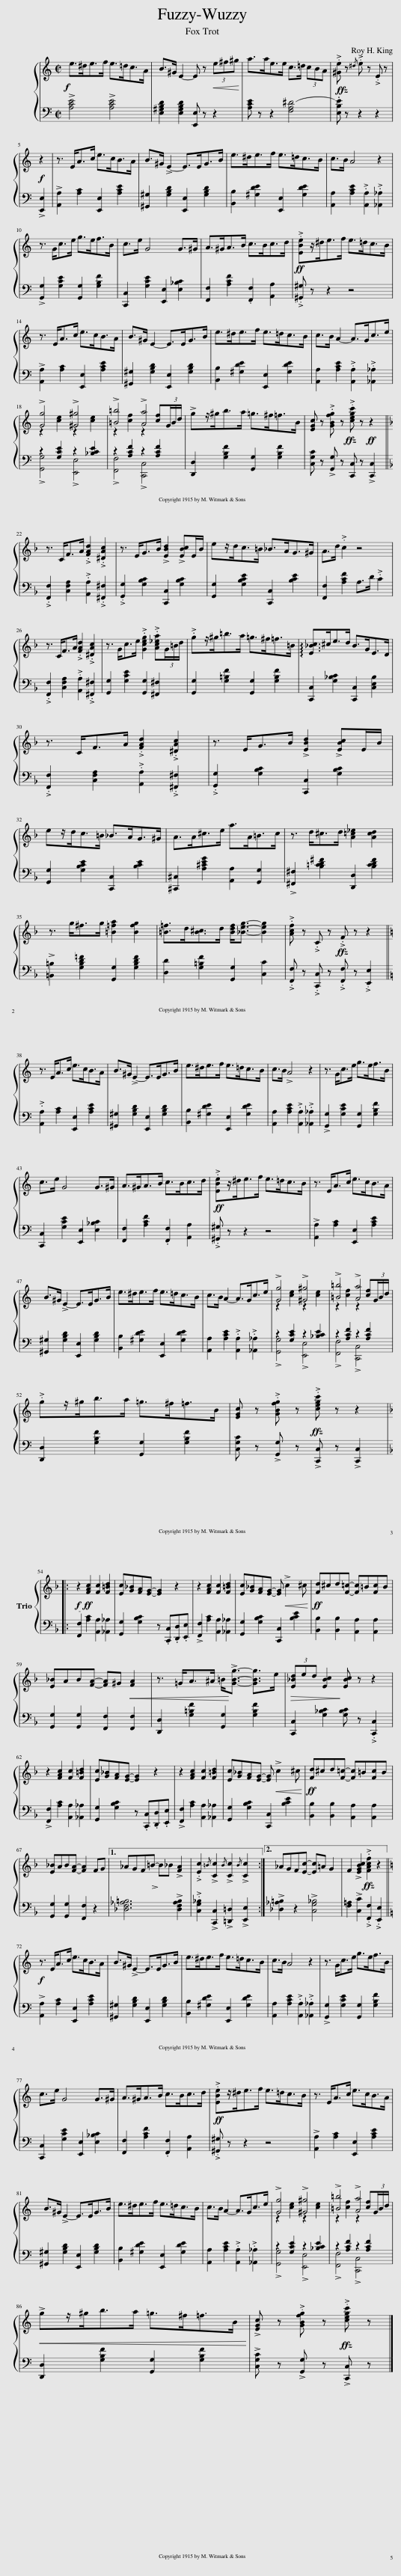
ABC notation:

X:1
%%score { ( 1 3 ) | ( 2 4 ) }
L:1/8
Q:1/4=170
M:2/2
I:linebreak $
K:C
V:1 treble
V:3 treble
V:2 bass
V:4 bass
V:1
!f! e>^de>f e>=dc>A | B>^G E2- E z!<(! (3e^f^g!<)! | a>ae>e c>=d (3cBA | .[^Ge] z{/^d} .e z .E z |$!f! z2 | %5
 z3/2 E<Ac/ e>cB>A | B>^G !>!E2- E>EG>B | e>^de>f e>=dc>B | c>B A4 z2 |$ z3/2 G<ce/ g>ef>B | %10
 c>e G4 G>^G | A>^GA>B c>Bc>d |!ff! .[EBe]z/^d<ef/ e>=dc>B |$ z3/2 E<Ac/ e>cB>A | B>^G E2- E>EG>B | %15
 e>^de>f e>=dc>B | c>B A2- A>Gc>e |$ !>![Gg]4 !>![^G^g]4 | !>![=B=b]4 !>![Aa]4 | !>!gz/^g<ba/ =g>^f=f>B | %20
 [EGc] z .[GBfg] z .[cegc'] z!ff! z2 ||$[K:F] z3/2 C<FA/ .[FAd]2 .[^DAc]2 | z3/2 E<GB/ !>![EBd]2 !>![EBc]E/B/ | ez/d<c=B/ _B>AG>^G | A>d .c2 z4 |$ %25
 z3/2 C<FA/ .[FAd]2 .[^DAc]2 | z3/2 G<ce/ .[Gceg]2 .[Ac_ea](3G/=B/d/ | .gz/^g<=ba/ =g>^f=f>=B | !arpeggio![E_Bc]>^ce>d B>GE>D |$ z3/2 C<FA/ .[FAd]2 .[^DAc]2 | %30
 z3/2 E<GB/ !>![EBd]2 !>![EBc]E/B/ |$ ez/d<c=B/ _B>AG>^G | A>A^c>e a>A=B>c | z3/2 d<^cd/ [A=c_e]2 [Acd]2 |$ z3/2 g<^fg/ [=B=fa]2 [Bfg]2 | %35
 [=B=f]>d[B^c]>d [Bdf]<[_Beg]- [Beg]2 | .[Acf] z .C z .F z z2 ||$[K:C] z3/2 E<Ac/ e>cB>A | B>^G !>!E2- E>EG>B | e>^de>f e>=dc>B | %40
 c>B !>!A4 z2 | z3/2 G<ce/ g>ef>B |$ c>e G4 G>^G | A>^GA>B c>Bc>d |!ff! .[EBe]z/^d<ef/ e>=dc>B | %45
 z3/2 E<Ac/ e>cB>A |$ B>^G !>!E2- E>EG>B | e>^de>f e>=dc>B | c>B A2- A>Gc>e | !>![Gg]4 !>![^G^g]4 | %50
 !>![=B=b]4 !>![Aa]4 |$ .gz/^g<ba/ =g>^f=f>B | [EGc] z .[GBfg] z .[cegc'] z z2 |:$[K:F]!f!!ff! z2 [FAc]2 [Fc]2 [F=Bd]2 | [Ec][G_B][FA][EG]- [EG]2 z2 | %55
 z2 [FAc]2 [Fc]2 [F=Bd]2 | [Ec][G_B][FA][EG]- [EG]!<(! !>!c2 ^c!<)! |!ff! [Fd]^cd[F=c]- [Fc]=B[Fc]B |$ [E_B]AB[FA]- [FA]^G!<(! [FA]2 | z3/2 =G<A^A/ =B<!<)!!>![GBg]- [GBg]>e | %60
!>(! (3[E_Bd]ed [EBc]2!>)! [EBc] z z2 |$ z2 [FAc]2 [Fc]2 [F=Bd]2 | [Ec][G_B][FA][EG]- [EG]2 z2 | z2 [FAc]2 [Fc]2 [F=Bd]2 | [Ec][G_B][FA][EG]- [EG]!<(! !>!c2 ^c!<)! | %65
!ff! [Fd]^cd[F=c]- [Fc]=B[Fc]B |$ [E_B]AB[FA]- [FA]2 FG |1 _AGF!>!=B- B_B !>![FA]2 | .[Ec]2{/=B} !>![Cc]2{/B} !>![Cc]2{/B} !>![Cc]2 :|2 _AGF[Ec]- [Ec]=A G2 | %70
 F2 !>![EGBc]2 .[FAcf]2 z2 ||$[K:C]!f! z3/2 E<Ac/ e>cB>A | B>^G !>!E2- E>EG>B | e>^de>f e>=dc>B | c>B A4 z2 | %75
 z3/2 G<ce/ g>ef>B |$ c>e G4 G>^G | A>^GA>B c>Bc>d |!ff! .[EBe]z/^d<ef/ e>=dc>B | z3/2 E<Ac/ e>cB>A |$ %80
 B>^G !>!E2- E>EG>B | e>^de>f e>=dc>B | c>B A2- A>Gc>e | !>![Gg]4 !>![^G^g]4 | !>![=B=b]4 !>![Aa]4 |$ %85
!<(! !>!gz/^g<ba/ =g>^f=f>B!<)! | !>![EGc] z .[GBfg] z .[cegc'] z |] %87
V:2
 !>![A,CE]4 !>![A,CE]4 | [E,^G,B,D]2 [E,G,B,D]2 [E,,E,] z z2 | [A,CE] z z2 ([F,A,^D]4 | .[E,B,E]) z z2 z2 |$ !>![E,,E,]2 | %5
 !>![A,,A,]2 [A,C]2 [E,,E,]2 [A,CE]2 | [^G,,^G,]2 [G,B,D]2 [E,,E,]2 [G,B,D]2 | [B,,B,]2 [^G,DE]2 [E,,E,]2 [G,DE]2 | [A,,A,]2 [A,CE]2 .[A,,A,]2 .[_A,,_A,]2 |$ !>![G,,G,]2 [G,CE]2 [G,,G,]2 [G,B,F]2 | %10
 [C,,C,]2 [G,CE]2 [E,,E,]2 [E,_B,C]2 | [F,,F,]2 [A,CF]2 .[F,,F,]2 [A,,A,]2 | .[^G,,^G,] z z2 z4 |$ !>![A,,A,]2 [A,C]2 [E,,E,]2 [A,CE]2 | [^G,,^G,]2 [G,B,D]2 [E,,E,]2 [G,B,D]2 | %15
 [B,,B,]2 [^G,DE]2 [E,,E,]2 [G,DE]2 | [A,,A,]2 [A,CE]2 .[A,,A,]2 .[_A,,_A,]2 |$ !>![G,,G,]4 !>![E,,E,]4 | !>![F,,F,]4 !>![C,,C,]4 | [D,,D,]2 [G,B,F]2 [G,,G,]2 [G,B,F]2 | %20
 [C,G,C] z !>![G,,G,] z [C,,C,] z !>![C,,C,]2 ||$[K:F] .[F,,F,]2 [C,F,A,]2 .[A,,A,]2 .[^F,,^F,]2 | .[G,,G,]2 [G,B,C]2 [C,,C,]2 [G,B,C]2 | [G,,G,]2 [G,B,CE]2 [C,,C,]2 [B,CE]2 | [F,,F,]2 [A,CF]2 A,>D .C2 |$ %25
 .[F,,F,]2 [C,F,A,]2 .[A,,A,]2 .[^F,,^F,]2 | [G,,G,]2 [G,CE]2 [G,,G,]2 [^F,,^F,]2 | [G,,G,]2 [G,=B,F]2 [G,,G,]2 [G,B,F]2 | [C,,C,]2 [G,_B,C]2 [C,,C,]2 [C,E,B,]2 |$ .[F,,F,]2 [C,F,A,]2 .[A,,A,]2 .[^F,,^F,]2 | %30
 .[G,,G,]2 [G,B,C]2 [C,,C,]2 [G,B,C]2 |$ [G,,G,]2 [G,B,CE]2 [C,,C,]2 [B,CE]2 | [^C,,^C,]2 [A,^CEG]2 [A,,A,]2 [G,,G,]2 | !>![^F,,^F,]2 [B,=CD^F]2 [D,,D,]2 [B,CDF]2 |$ !>![=B,,=B,]2 [G,B,D=F]2 [G,,G,]2 [G,B,DF]2 | %35
 [D,D]2 [G,=B,F]2 [G,,G,]2 [C,C]2 | .[F,,F,] z .[C,,C,] z .[F,,F,] z .[E,,E,]2 ||$[K:C] .[A,,A,]2 [A,C]2 [E,,E,]2 [A,CE]2 | [^G,,^G,]2 [G,B,D]2 [E,,E,]2 [G,B,D]2 | [B,,B,]2 [^G,DE]2 [E,,E,]2 [G,DE]2 | %40
 [A,,A,]2 [A,CE]2 .[A,,A,]2 .[_A,,_A,]2 | !>![G,,G,]2 [G,CE]2 [G,,G,]2 [G,B,F]2 |$ [C,,C,]2 [G,CE]2 [E,,E,]2 [E,_B,C]2 | [F,,F,]2 [A,CF]2 .[F,,F,]2 [A,,A,]2 | .[^G,,^G,] z z2 z4 | %45
 !>![A,,A,]2 [A,C]2 [E,,E,]2 [A,CE]2 |$ [^G,,^G,]2 [G,B,D]2 [E,,E,]2 [G,B,D]2 | [B,,B,]2 [^G,DE]2 [E,,E,]2 [G,DE]2 | [A,,A,]2 [A,CE]2 .[A,,A,]2 .[_A,,_A,]2 | !>![G,,G,]4 !>![E,,E,]4 | %50
 !>![F,,F,]4 !>![C,,C,]4 |$ [D,,D,]2 [G,B,F]2 [G,,G,]2 [G,B,F]2 | [C,G,C] z !>![G,,G,] z !>![C,,C,] z !>![C,,C,]2 |:$[K:F] [F,,F,]2 [A,C]2 [A,,A,]2 [_A,,_A,]2 | [G,,G,]2 [G,B,C]2 z .[C,,C,].[D,,D,].[E,,E,] | %55
 !>![F,,F,]2 [A,C]2 [A,,A,]2 [_A,,_A,]2 | [G,,G,]2 [G,B,C]2 [C,,C,]2 [B,CE]2 | [B,,B,]2 [B,,B,]2 [A,,A,]2 [A,,A,]2 |$ [G,,G,]2 [G,,G,]2 [F,,F,]2 [F,,F,]2 | [D,,D,]2 [G,=B,F]2 [G,,G,]2 [G,B,F]2 | %60
 [C,,C,]2 [G,_B,C]2 [G,B,C] z .[C,,C,]2 |$ !>![F,,F,]2 [A,C]2 [A,,A,]2 [_A,,_A,]2 | [G,,G,]2 [G,B,C]2 z .[C,,C,].[D,,D,].[E,,E,] | !>![F,,F,]2 [A,C]2 [A,,A,]2 [_A,,_A,]2 | [G,,G,]2 [G,B,C]2 [C,,C,]2 [B,CE]2 | %65
 [B,,B,]2 [B,,B,]2 [A,,A,]2 [A,,A,]2 |$ [G,,G,]2 [G,,G,]2 [F,,F,]2 z2 |1 [_D,F,_A,=B,]6 !>![D,F,A,B,]2 | .[C,G,_B,]2 !>![C,,C,]2 !>![=D,,=D,]2 !>![E,,E,]2 :|2 !>![_D,_A,=B,]2 z2 !>![C,G,_B,]4 | %70
 [F,=A,]2 !>![C,C]2 .[F,,F,]2 .[E,,E,]2 ||$[K:C] !>![A,,A,]2 [A,C]2 [E,,E,]2 [A,CE]2 | [^G,,^G,]2 [G,B,D]2 [E,,E,]2 [G,B,D]2 | [B,,B,]2 [^G,DE]2 [E,,E,]2 [G,DE]2 | [A,,A,]2 [A,CE]2 .[A,,A,]2 .[_A,,_A,]2 | %75
 !>![G,,G,]2 [G,CE]2 [G,,G,]2 [G,B,F]2 |$ [C,,C,]2 [G,CE]2 [E,,E,]2 [E,_B,C]2 | [F,,F,]2 [A,CF]2 .[F,,F,]2 [A,,A,]2 | .[^G,,^G,] z z2 z4 | !>![A,,A,]2 [A,C]2 [E,,E,]2 [A,CE]2 |$ %80
 [^G,,^G,]2 [G,B,D]2 [E,,E,]2 [G,B,D]2 | [B,,B,]2 [^G,DE]2 [E,,E,]2 [G,DE]2 | [A,,A,]2 [A,CE]2 .[A,,A,]2 .[_A,,_A,]2 | !>![G,,G,]4 !>![E,,E,]4 | !>![F,,F,]4 !>![C,,C,]4 |$ %85
 [D,,D,]2 [G,B,F]2 [G,,G,]2 [G,B,F]2 | !>![C,G,C] z !>![G,,G,] z !>![C,,C,] z |] %87
V:3
 x8 | x8 | x8 | x6 |$ x2 | %5
 x8 | x8 | x8 | x8 |$ x8 | %10
 x8 | x8 | x8 |$ x8 | x8 | %15
 x8 | x8 |$ z2 [ce]2 z2 [ce]2 | z2 [cf]2 z2 [cf](3G/B/d/ | x8 | %20
 x8 ||$[K:F] x8 | x8 | x8 | x8 |$ %25
 x8 | x8 | x8 | x8 |$ x8 | %30
 x8 |$ x8 | x8 | x8 |$ x8 | %35
 x8 | x8 ||$[K:C] x8 | x8 | x8 | %40
 x8 | x8 |$ x8 | x8 | x8 | %45
 x8 |$ x8 | x8 | x8 | z2 [ce]2 z2 [ce]2 | %50
 z2 [cf]2 z2 [cf](3G/B/d/ |$ x8 | x8 |:$[K:F] x8 | x8 | %55
 x8 | x8 | x8 |$ x8 | x8 | %60
 x8 |$ x8 | x8 | x8 | x8 | %65
 x8 |$ x8 |1 x8 | x8 :|2 x8 | %70
 x8 ||$[K:C] x8 | x8 | x8 | x8 | %75
 x8 |$ x8 | x8 | x8 | x8 |$ %80
 x8 | x8 | x8 | z2 [ce]2 z2 [ce]2 | z2 [cf]2 z2 [cf](3G/B/d/ |$ %85
 x8 | x6 |] %87
V:4
 x8 | x8 | x8 | x6 |$ x2 | %5
 x8 | x8 | x8 | x8 |$ x8 | %10
 x8 | x8 | x8 |$ x8 | x8 | %15
 x8 | x8 |$ z2 [G,CE]2 z2 [_B,CE]2 | z2 [A,CF]2 z2 [A,CF]2 | x8 | %20
 x8 ||$[K:F] x8 | x8 | x8 | x8 |$ %25
 x8 | x8 | x8 | x8 |$ x8 | %30
 x8 |$ x8 | x8 | x8 |$ x8 | %35
 x8 | x8 ||$[K:C] x8 | x8 | x8 | %40
 x8 | x8 |$ x8 | x8 | x8 | %45
 x8 |$ x8 | x8 | x8 | z2 [G,CE]2 z2 [_B,CE]2 | %50
 z2 [A,CF]2 z2 [A,CF]2 |$ x8 | x8 |:$[K:F] x8 | x8 | %55
 x8 | x8 | x8 |$ x8 | x8 | %60
 x8 |$ x8 | x8 | x8 | x8 | %65
 x8 |$ x8 |1 x8 | x8 :|2 x8 | %70
 x8 ||$[K:C] x8 | x8 | x8 | x8 | %75
 x8 |$ x8 | x8 | x8 | x8 |$ %80
 x8 | x8 | x8 | z2 [G,CE]2 z2 [_B,CE]2 | z2 [A,CF]2 z2 [A,CF]2 |$ %85
 x8 | x6 |] %87
